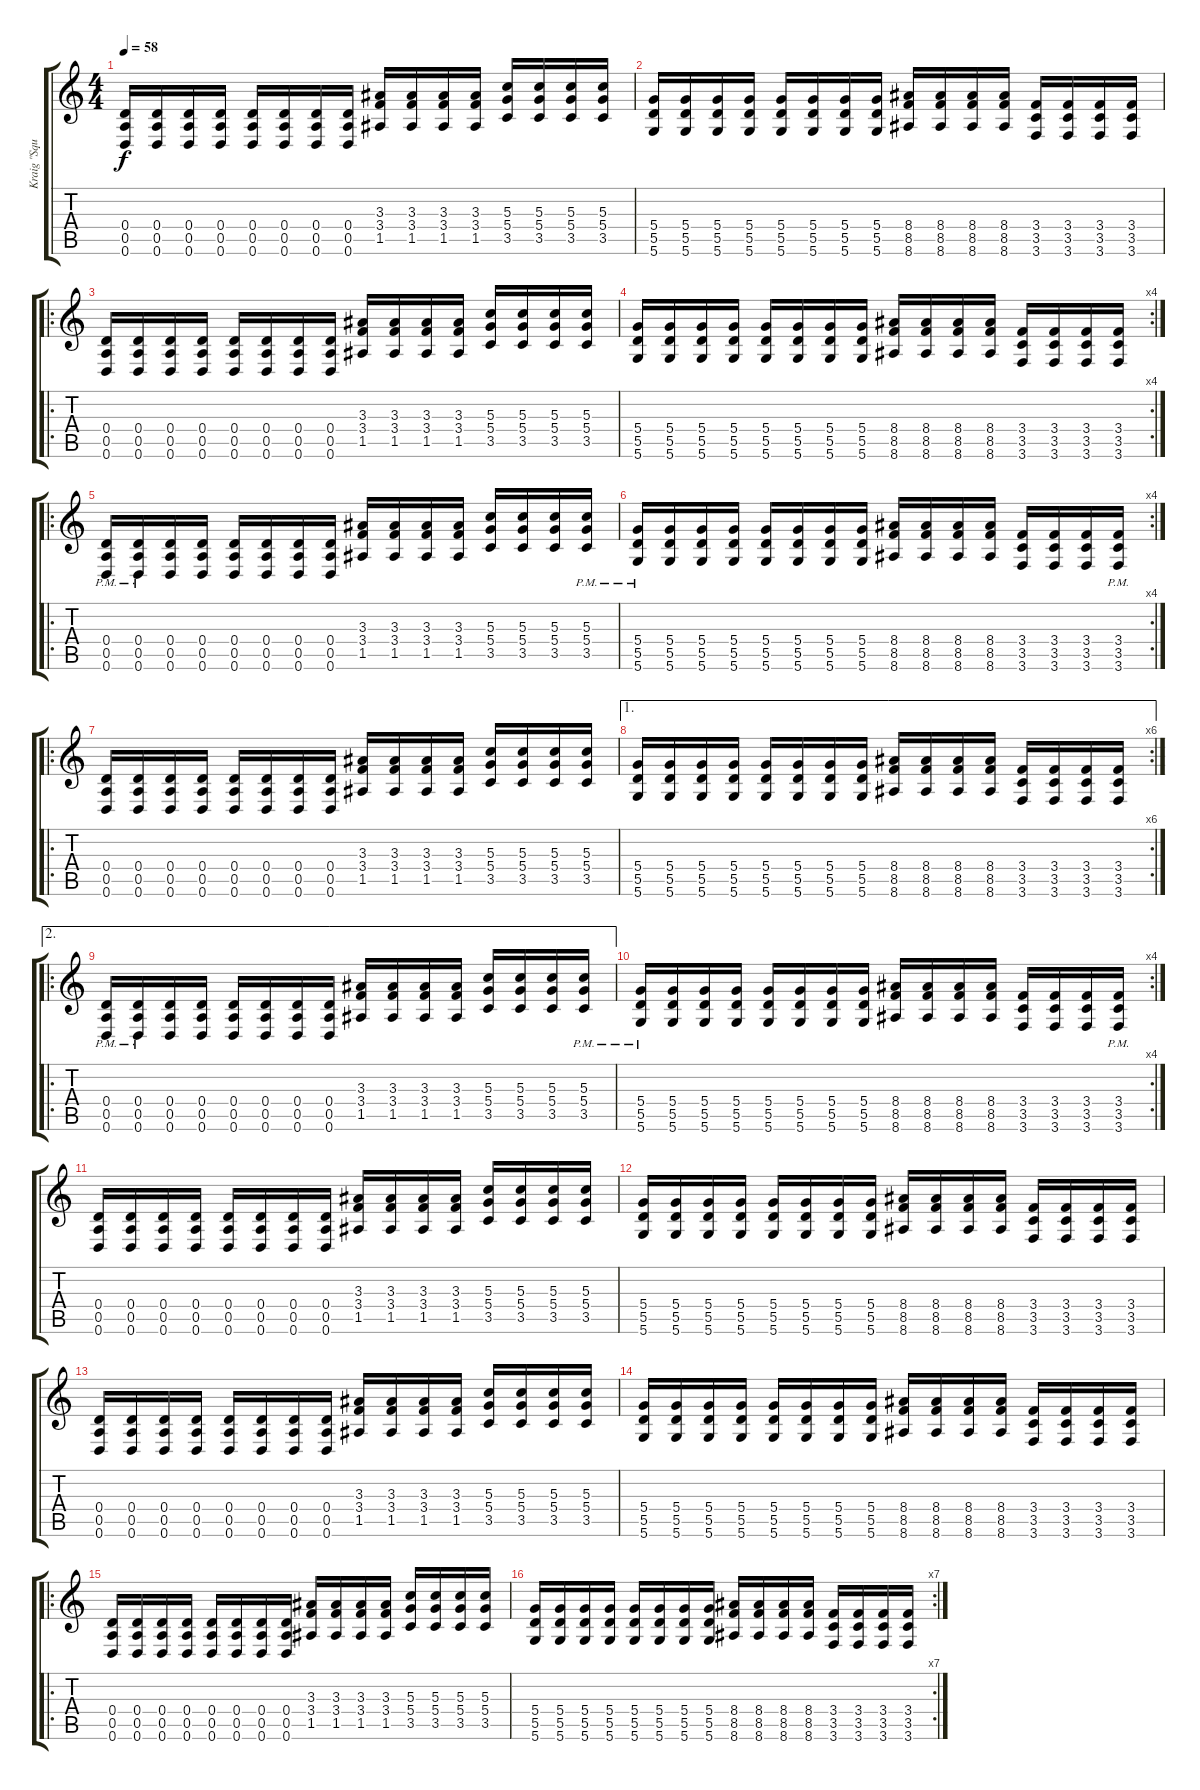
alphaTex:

\track ("Kraig \"Squirrel\" Tyler " "Kraig \"Squ") {instrument electricguitarclean}
\staff {score tabs}
\tuning (E4 B3 G3 D3 A2 D2) {hide}
\ts (4 4)
\tempo 58
\clef g2
\ks c
(0.4 0.5 0.6).16{dy f instrument electricguitarclean} (0.4 0.5 0.6).16 (0.4 0.5 0.6).16 (0.4 0.5 0.6).16 (0.4 0.5 0.6).16 (0.4 0.5 0.6).16 (0.4 0.5 0.6).16 (0.4 0.5 0.6).16 (3.3 3.4 1.5).16 (3.3 3.4 1.5).16 (3.3 3.4 1.5).16 (3.3 3.4 1.5).16 (5.3 5.4 3.5).16 (5.3 5.4 3.5).16 (5.3 5.4 3.5).16 (5.3 5.4 3.5).16 |
(5.4 5.5 5.6).16 (5.4 5.5 5.6).16 (5.4 5.5 5.6).16 (5.4 5.5 5.6).16 (5.4 5.5 5.6).16 (5.4 5.5 5.6).16 (5.4 5.5 5.6).16 (5.4 5.5 5.6).16 (8.4 8.5 8.6).16 (8.4 8.5 8.6).16 (8.4 8.5 8.6).16 (8.4 8.5 8.6).16 (3.4 3.5 3.6).16 (3.4 3.5 3.6).16 (3.4 3.5 3.6).16 (3.4 3.5 3.6).16 |
\ro
(0.4 0.5 0.6).16 (0.4 0.5 0.6).16 (0.4 0.5 0.6).16 (0.4 0.5 0.6).16 (0.4 0.5 0.6).16 (0.4 0.5 0.6).16 (0.4 0.5 0.6).16 (0.4 0.5 0.6).16 (3.3 3.4 1.5).16 (3.3 3.4 1.5).16 (3.3 3.4 1.5).16 (3.3 3.4 1.5).16 (5.3 5.4 3.5).16 (5.3 5.4 3.5).16 (5.3 5.4 3.5).16 (5.3 5.4 3.5).16 |
\rc 4
(5.4 5.5 5.6).16 (5.4 5.5 5.6).16 (5.4 5.5 5.6).16 (5.4 5.5 5.6).16 (5.4 5.5 5.6).16 (5.4 5.5 5.6).16 (5.4 5.5 5.6).16 (5.4 5.5 5.6).16 (8.4 8.5 8.6).16 (8.4 8.5 8.6).16 (8.4 8.5 8.6).16 (8.4 8.5 8.6).16 (3.4 3.5 3.6).16 (3.4 3.5 3.6).16 (3.4 3.5 3.6).16 (3.4 3.5 3.6).16 |
\ro
(0.4{pm} 0.5 0.6).16 (0.4{pm} 0.5 0.6).16 (0.4 0.5 0.6).16 (0.4 0.5 0.6).16 (0.4 0.5 0.6).16 (0.4 0.5 0.6).16 (0.4 0.5 0.6).16 (0.4 0.5 0.6).16 (3.3 3.4 1.5).16 (3.3 3.4 1.5).16 (3.3 3.4 1.5).16 (3.3 3.4 1.5).16 (5.3 5.4 3.5).16 (5.3 5.4 3.5).16 (5.3 5.4 3.5).16 (5.3{pm} 5.4 3.5).16 |
\rc 4
(5.4 5.5{pm} 5.6).16 (5.4 5.5 5.6).16 (5.4 5.5 5.6).16 (5.4 5.5 5.6).16 (5.4 5.5 5.6).16 (5.4 5.5 5.6).16 (5.4 5.5 5.6).16 (5.4 5.5 5.6).16 (8.4 8.5 8.6).16 (8.4 8.5 8.6).16 (8.4 8.5 8.6).16 (8.4 8.5 8.6).16 (3.4 3.5 3.6).16 (3.4 3.5 3.6).16 (3.4 3.5 3.6).16 (3.4{pm} 3.5 3.6).16 |
\ro
(0.4 0.5 0.6).16 (0.4 0.5 0.6).16 (0.4 0.5 0.6).16 (0.4 0.5 0.6).16 (0.4 0.5 0.6).16 (0.4 0.5 0.6).16 (0.4 0.5 0.6).16 (0.4 0.5 0.6).16 (3.3 3.4 1.5).16 (3.3 3.4 1.5).16 (3.3 3.4 1.5).16 (3.3 3.4 1.5).16 (5.3 5.4 3.5).16 (5.3 5.4 3.5).16 (5.3 5.4 3.5).16 (5.3 5.4 3.5).16 |
\ae 1
\rc 6
(5.4 5.5 5.6).16 (5.4 5.5 5.6).16 (5.4 5.5 5.6).16 (5.4 5.5 5.6).16 (5.4 5.5 5.6).16 (5.4 5.5 5.6).16 (5.4 5.5 5.6).16 (5.4 5.5 5.6).16 (8.4 8.5 8.6).16 (8.4 8.5 8.6).16 (8.4 8.5 8.6).16 (8.4 8.5 8.6).16 (3.4 3.5 3.6).16 (3.4 3.5 3.6).16 (3.4 3.5 3.6).16 (3.4 3.5 3.6).16 |
\ae 2
\ro
(0.4{pm} 0.5 0.6).16 (0.4{pm} 0.5 0.6).16 (0.4 0.5 0.6).16 (0.4 0.5 0.6).16 (0.4 0.5 0.6).16 (0.4 0.5 0.6).16 (0.4 0.5 0.6).16 (0.4 0.5 0.6).16 (3.3 3.4 1.5).16 (3.3 3.4 1.5).16 (3.3 3.4 1.5).16 (3.3 3.4 1.5).16 (5.3 5.4 3.5).16 (5.3 5.4 3.5).16 (5.3 5.4 3.5).16 (5.3{pm} 5.4 3.5).16 |
\rc 4
(5.4 5.5{pm} 5.6).16 (5.4 5.5 5.6).16 (5.4 5.5 5.6).16 (5.4 5.5 5.6).16 (5.4 5.5 5.6).16 (5.4 5.5 5.6).16 (5.4 5.5 5.6).16 (5.4 5.5 5.6).16 (8.4 8.5 8.6).16 (8.4 8.5 8.6).16 (8.4 8.5 8.6).16 (8.4 8.5 8.6).16 (3.4 3.5 3.6).16 (3.4 3.5 3.6).16 (3.4 3.5 3.6).16 (3.4{pm} 3.5 3.6).16 |
(0.4 0.5 0.6).16 (0.4 0.5 0.6).16 (0.4 0.5 0.6).16 (0.4 0.5 0.6).16 (0.4 0.5 0.6).16 (0.4 0.5 0.6).16 (0.4 0.5 0.6).16 (0.4 0.5 0.6).16 (3.3 3.4 1.5).16 (3.3 3.4 1.5).16 (3.3 3.4 1.5).16 (3.3 3.4 1.5).16 (5.3 5.4 3.5).16 (5.3 5.4 3.5).16 (5.3 5.4 3.5).16 (5.3 5.4 3.5).16 |
(5.4 5.5 5.6).16 (5.4 5.5 5.6).16 (5.4 5.5 5.6).16 (5.4 5.5 5.6).16 (5.4 5.5 5.6).16 (5.4 5.5 5.6).16 (5.4 5.5 5.6).16 (5.4 5.5 5.6).16 (8.4 8.5 8.6).16 (8.4 8.5 8.6).16 (8.4 8.5 8.6).16 (8.4 8.5 8.6).16 (3.4 3.5 3.6).16 (3.4 3.5 3.6).16 (3.4 3.5 3.6).16 (3.4 3.5 3.6).16 |
(0.4 0.5 0.6).16 (0.4 0.5 0.6).16 (0.4 0.5 0.6).16 (0.4 0.5 0.6).16 (0.4 0.5 0.6).16 (0.4 0.5 0.6).16 (0.4 0.5 0.6).16 (0.4 0.5 0.6).16 (3.3 3.4 1.5).16 (3.3 3.4 1.5).16 (3.3 3.4 1.5).16 (3.3 3.4 1.5).16 (5.3 5.4 3.5).16 (5.3 5.4 3.5).16 (5.3 5.4 3.5).16 (5.3 5.4 3.5).16 |
(5.4 5.5 5.6).16 (5.4 5.5 5.6).16 (5.4 5.5 5.6).16 (5.4 5.5 5.6).16 (5.4 5.5 5.6).16 (5.4 5.5 5.6).16 (5.4 5.5 5.6).16 (5.4 5.5 5.6).16 (8.4 8.5 8.6).16 (8.4 8.5 8.6).16 (8.4 8.5 8.6).16 (8.4 8.5 8.6).16 (3.4 3.5 3.6).16 (3.4 3.5 3.6).16 (3.4 3.5 3.6).16 (3.4 3.5 3.6).16 |
\ro
(0.4 0.5 0.6).16 (0.4 0.5 0.6).16 (0.4 0.5 0.6).16 (0.4 0.5 0.6).16 (0.4 0.5 0.6).16 (0.4 0.5 0.6).16 (0.4 0.5 0.6).16 (0.4 0.5 0.6).16 (3.3 3.4 1.5).16 (3.3 3.4 1.5).16 (3.3 3.4 1.5).16 (3.3 3.4 1.5).16 (5.3 5.4 3.5).16 (5.3 5.4 3.5).16 (5.3 5.4 3.5).16 (5.3 5.4 3.5).16 |
\rc 7
(5.4 5.5 5.6).16 (5.4 5.5 5.6).16 (5.4 5.5 5.6).16 (5.4 5.5 5.6).16 (5.4 5.5 5.6).16 (5.4 5.5 5.6).16 (5.4 5.5 5.6).16 (5.4 5.5 5.6).16 (8.4 8.5 8.6).16 (8.4 8.5 8.6).16 (8.4 8.5 8.6).16 (8.4 8.5 8.6).16 (3.4 3.5 3.6).16 (3.4 3.5 3.6).16 (3.4 3.5 3.6).16 (3.4 3.5 3.6).16
